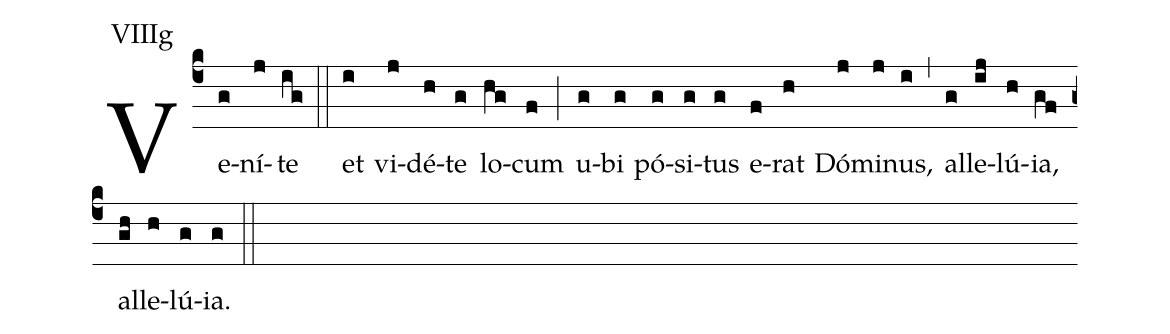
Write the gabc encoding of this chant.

annotation: VIIIg;
%%
(c4)Ve(g)ní(j)te(ig) (::) et(i) vi(j)dé(h)te(g) lo(hg)cum(f) (;) u(g)bi(g) pó(g)si(g)tus(g) e(f)rat(h) Dó(j)mi(j)nus,(i) (,) al(g)le(ij)lú(h)ia,(gf) al(gh)le(h)lú(g)ia.(g) (::)
